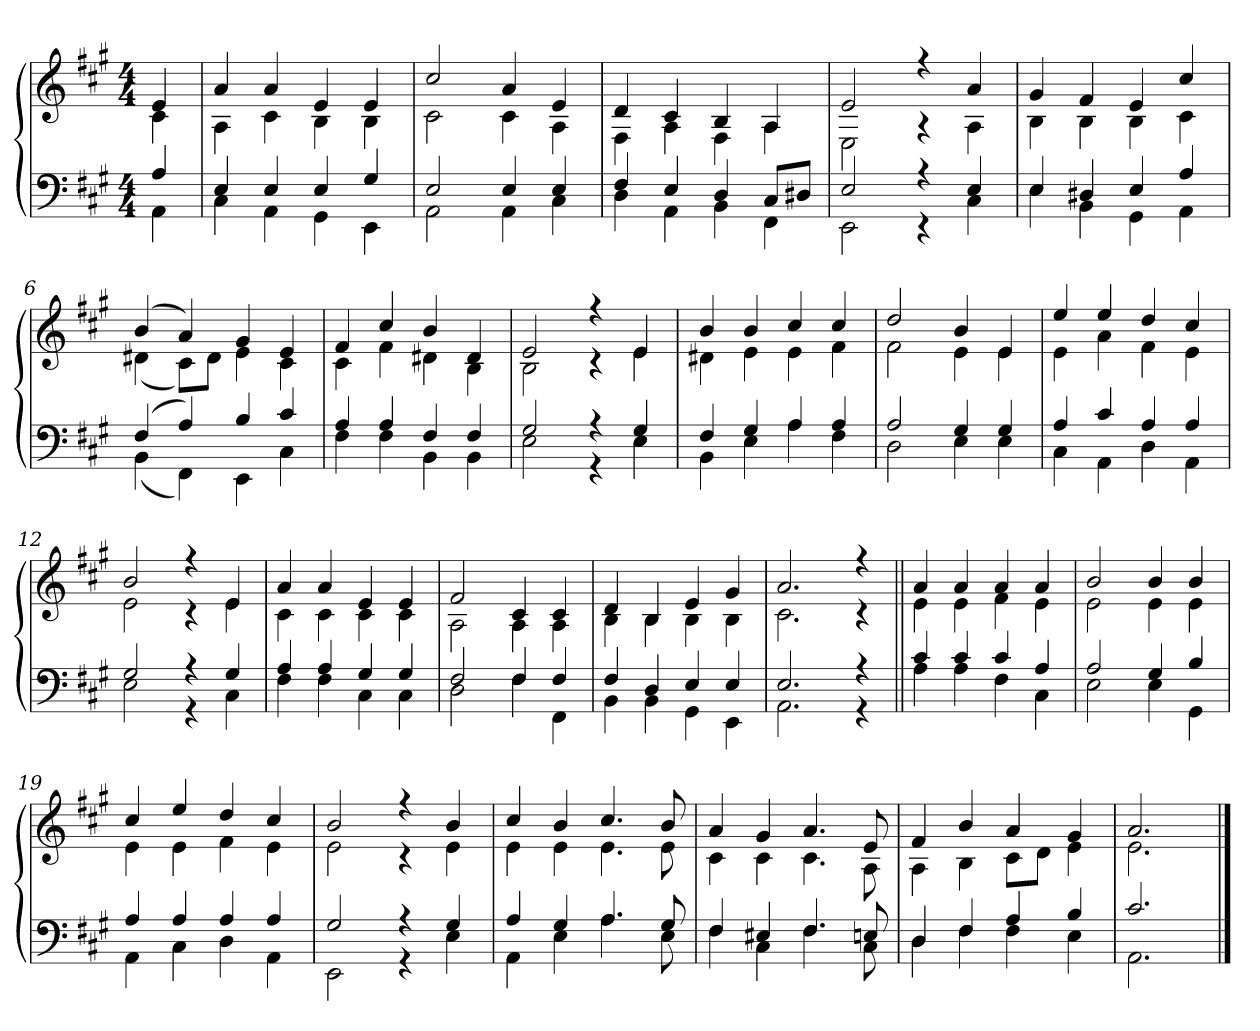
**kern	**kern
*part1	*part1
*staff2	*staff1
*clefF4	*clefG2
*k[f#c#g#]	*k[f#c#g#]
*A:	*A:
*M4/4	*M4/4
=	=
*^	*^
4A	4AA	4e	4c#
=1	=1	=1	=1
4E	4C#	4a	4A
4E	4AA	4a	4c#
4E	4GG#	4e	4B
4G#	4EE	4e	4B
=2	=2	=2	=2
2E	2AA	2cc#	2c#
4E	4AA	4a	4c#
4E	4C#	4e	4A
=3	=3	=3	=3
4F#	4D	4d	4F#
4E	4AA	4c#	4A
4D	4BB	4B	4F#
8C#L	4FF#	4A	4A
8D#XJ	.	.	.
=4	=4	=4	=4
2E	2EE	2e	2E
4r	4r	4r	4r
4E	4C#	4a	4A
=5	=5	=5	=5
4E	4E	4g#	4B
4D#X	4BB	4f#	4B
4E	4GG#	4e	4B
4A	4AA	4cc#	4c#
=6	=6	=6	=6
(4F#	(4BB	(4b	(4d#X
4A)	4FF#)	4a)	8c#L)
.	.	.	8d#J
4B	4EE	4g#	4e
4c#	4C#	4e	4c#
=7	=7	=7	=7
4A	4F#	4f#	4c#
4A	4F#	4cc#	4f#
4F#	4BB	4b	4d#X
4F#	4BB	4d#	4B
=8	=8	=8	=8
2G#	2E	2e	2B
4r	4r	4r	4r
4G#	4E	4e	4e
=9	=9	=9	=9
4F#	4BB	4b	4d#X
4G#	4E	4b	4e
4A	4A	4cc#	4e
4A	4F#	4cc#	4f#
=10	=10	=10	=10
2A	2D	2dd	2f#
4G#	4E	4b	4e
4G#	4E	4e	4e
=11	=11	=11	=11
4A	4C#	4ee	4e
4c#	4AA	4ee	4a
4A	4D	4dd	4f#
4A	4AA	4cc#	4e
=12	=12	=12	=12
2G#	2E	2b	2e
4r	4r	4r	4r
4G#	4C#	4e	4e
=13	=13	=13	=13
4A	4F#	4a	4c#
4A	4F#	4a	4c#
4G#	4C#	4e	4c#
4G#	4C#	4e	4c#
=14	=14	=14	=14
2F#	2D	2f#	2A
4F#	4F#	4c#	4A
4F#	4FF#	4c#	4A
=15	=15	=15	=15
4F#	4BB	4d	4B
4D	4BB	4B	4B
4E	4GG#	4e	4B
4E	4EE	4g#	4B
=16	=16	=16	=16
2.E	2.AA	2.a	2.c#
4r	4r	4r	4r
=17||	=17||	=17||	=17||
4c#	4A	4a	4e
4c#	4A	4a	4e
4c#	4F#	4a	4f#
4A	4C#	4a	4e
=18	=18	=18	=18
2A	2E	2b	2e
4G#	4E	4b	4e
4B	4GG#	4b	4e
=19	=19	=19	=19
4A	4AA	4cc#	4e
4A	4C#	4ee	4e
4A	4D	4dd	4f#
4A	4AA	4cc#	4e
=20	=20	=20	=20
2G#	2EE	2b	2e
4r	4r	4r	4r
4G#	4E	4b	4e
=21	=21	=21	=21
4A	4AA	4cc#	4e
4G#	4E	4b	4e
4.A	4.A	4.cc#	4.e
8G#	8E	8b	8e
=22	=22	=22	=22
4F#	4F#	4a	4c#
4E#X	4C#	4g#	4c#
4.F#	4.F#	4.a	4.c#
8En	8C#	8e	8A
=23	=23	=23	=23
4D	4D	4f#	4A
4F#	4F#	4b	4B
4A	4F#	4a	8c#L
.	.	.	8dJ
4B	4E	4g#	4e
=24	=24	=24	=24
2.c#	2.AA	2.a	2.e
*v	*v	*	*
*	*v	*v
==	==
*-	*-
